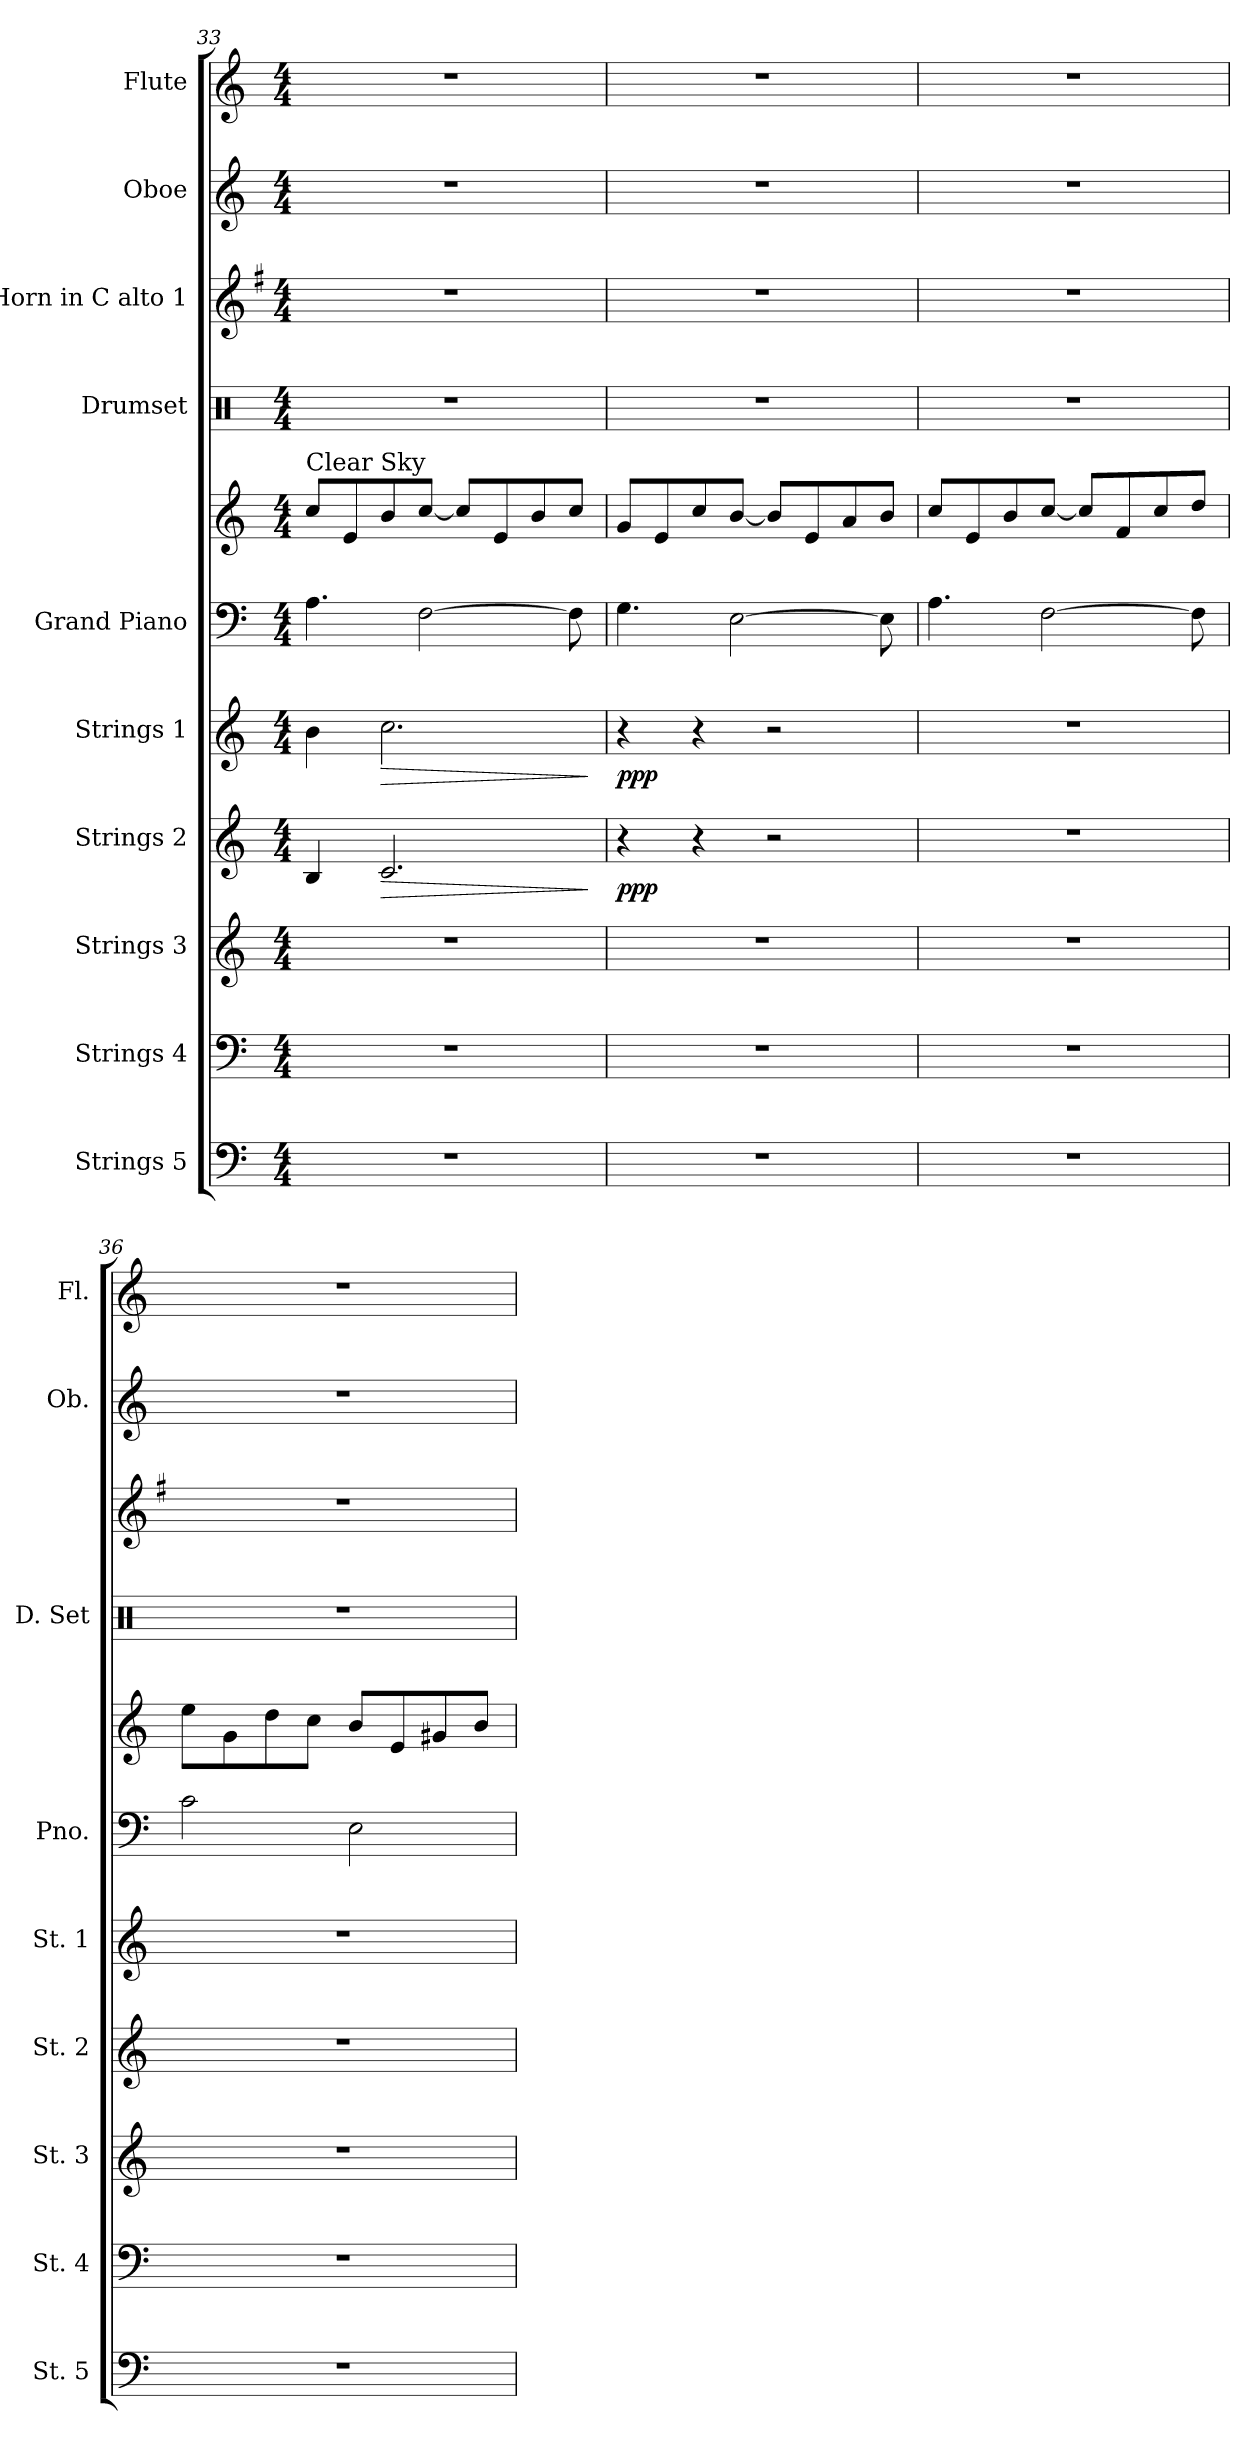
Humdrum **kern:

**kern	**kern	**kern	**kern	**dynam	**kern	**dynam	**kern	**kern	**kern	**kern	**kern	**kern
*part10	*part9	*part8	*part7	*part7	*part6	*part6	*part5	*part5	*part4	*part3	*part2	*part1
*staff11	*staff10	*staff9	*staff8	*staff8	*staff7	*staff7	*staff6	*staff5	*staff4	*staff3	*staff2	*staff1
*I"Strings 5	*I"Strings 4	*I"Strings 3	*I"Strings 2	*	*I"Strings 1	*	*I"Grand Piano	*	*I"Drumset	*I"Horn in C alto 1	*I"Oboe	*I"Flute
*I'St. 5	*I'St. 4	*I'St. 3	*I'St. 2	*	*I'St. 1	*	*I'Pno.	*	*I'D. Set	*	*I'Ob.	*I'Fl.
!!LO:LB:g=z
*clefF4	*clefF4	*clefG2	*clefG2	*	*clefG2	*	*clefF4	*clefG2	*clefX	*clefG2	*clefG2	*clefG2
*	*	*	*	*	*	*	*	*	*	*ITrd4c7	*	*
*k[]	*k[]	*k[]	*k[]	*	*k[]	*	*k[]	*k[]	*k[]	*k[]	*k[]	*k[]
*M4/4	*M4/4	*M4/4	*M4/4	*	*M4/4	*	*M4/4	*M4/4	*M4/4	*M4/4	*M4/4	*M4/4
=33	=33	=33	=33	=33	=33	=33	=33	=33	=33	=33	=33	=33
!	!	!	!	!	!	!	!	!LO:TX:a:t=Clear Sky	!	!	!	!
1r	1r	1r	4B/	.	4b\	.	4.A\	8cc/L	1r	1r	1r	1r
.	.	.	.	.	.	.	.	8e/	.	.	.	.
!	!	!	!	!LO:HP:b	!	!LO:HP:b	!	!	!	!	!	!
.	.	.	2.c/	>	2.cc\	>	.	8b/	.	.	.	.
.	.	.	.	.	.	.	[2F\	[8cc/J	.	.	.	.
.	.	.	.	.	.	.	.	8cc/L]	.	.	.	.
.	.	.	.	.	.	.	.	8e/	.	.	.	.
.	.	.	.	.	.	.	.	8b/	.	.	.	.
.	.	.	.	.	.	.	8F\]	8cc/J	.	.	.	.
.	.	.	.	]	.	]	.	.	.	.	.	.
=34	=34	=34	=34	=34	=34	=34	=34	=34	=34	=34	=34	=34
!	!	!	!	!LO:DY:b	!	!LO:DY:b	!	!	!	!	!	!
1r	1r	1r	4r	ppp	4r	ppp	4.G\	8g/L	1r	1r	1r	1r
.	.	.	.	.	.	.	.	8e/	.	.	.	.
.	.	.	4r	.	4r	.	.	8cc/	.	.	.	.
.	.	.	.	.	.	.	[2E\	[8b/J	.	.	.	.
.	.	.	2r	.	2r	.	.	8b/L]	.	.	.	.
.	.	.	.	.	.	.	.	8e/	.	.	.	.
.	.	.	.	.	.	.	.	8a/	.	.	.	.
.	.	.	.	.	.	.	8E\]	8b/J	.	.	.	.
=35	=35	=35	=35	=35	=35	=35	=35	=35	=35	=35	=35	=35
1r	1r	1r	1r	.	1r	.	4.A\	8cc/L	1r	1r	1r	1r
.	.	.	.	.	.	.	.	8e/	.	.	.	.
.	.	.	.	.	.	.	.	8b/	.	.	.	.
.	.	.	.	.	.	.	[2F\	[8cc/J	.	.	.	.
.	.	.	.	.	.	.	.	8cc/L]	.	.	.	.
.	.	.	.	.	.	.	.	8f/	.	.	.	.
.	.	.	.	.	.	.	.	8cc/	.	.	.	.
.	.	.	.	.	.	.	8F\]	8dd/J	.	.	.	.
=36	=36	=36	=36	=36	=36	=36	=36	=36	=36	=36	=36	=36
1r	1r	1r	1r	.	1r	.	2c\	8ee\L	1r	1r	1r	1r
.	.	.	.	.	.	.	.	8g\	.	.	.	.
.	.	.	.	.	.	.	.	8dd\	.	.	.	.
.	.	.	.	.	.	.	.	8cc\J	.	.	.	.
.	.	.	.	.	.	.	2E\	8b/L	.	.	.	.
.	.	.	.	.	.	.	.	8e/	.	.	.	.
.	.	.	.	.	.	.	.	8g#X/	.	.	.	.
.	.	.	.	.	.	.	.	8b/J	.	.	.	.
=	=	=	=	=	=	=	=	=	=	=	=	=
*-	*-	*-	*-	*-	*-	*-	*-	*-	*-	*-	*-	*-
